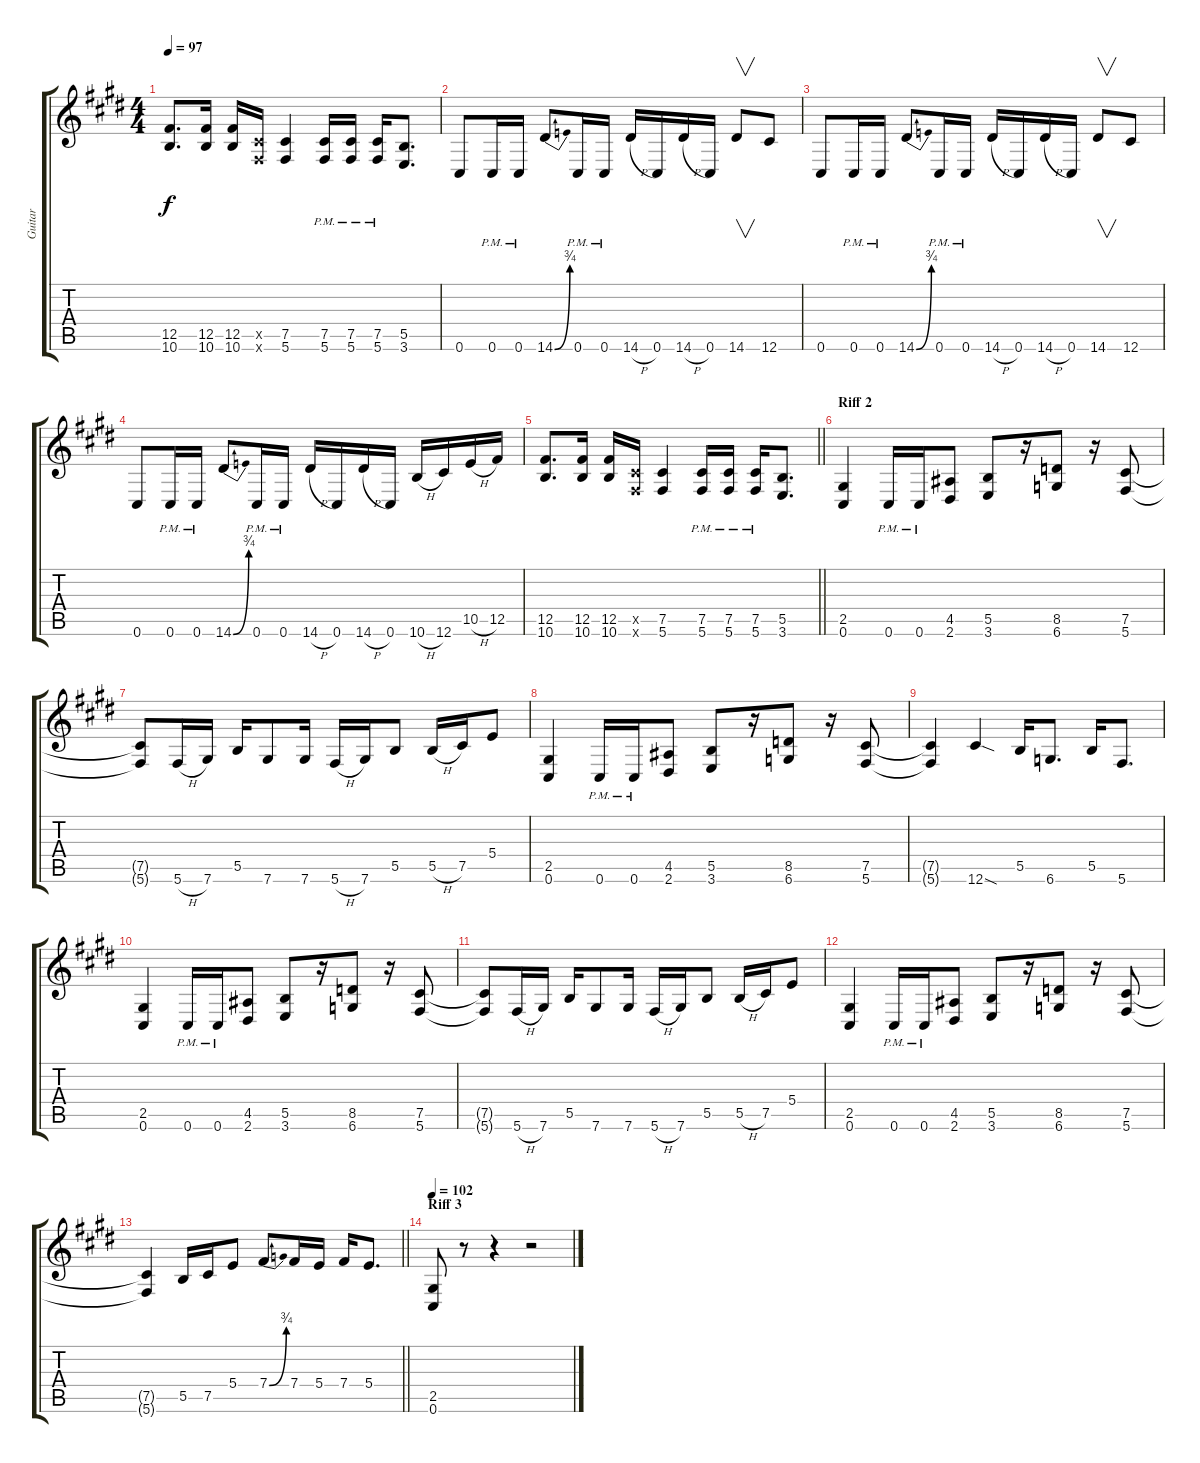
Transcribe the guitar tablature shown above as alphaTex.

\track ("Guitar" "Guitar") {instrument distortionguitar}
\staff {score tabs}
\tuning (Db4 Ab3 E3 B2 Gb2 Db2) {hide}
\ts (4 4)
\tempo 97
\clef g2
\ks e
(12.5 10.6).8{d dy f} (12.5 10.6).16 (12.5 10.6).16 (7.5{x} 5.6{x}).16 (7.5 5.6).4 (7.5{pm} 5.6{pm}).16 (7.5{pm} 5.6{pm}).16 (7.5{pm} 5.6{pm}).16 (5.5 3.6).8{d} |
0.6.8 0.6{pm}.16 0.6{pm}.16 14.6{be (bend 0 0 60 3)}.8 0.6{pm}.16 0.6{pm}.16 14.6{h}.16 0.6.16 14.6{h}.16 0.6.16 14.6.8{v} 12.6.8 |
0.6.8 0.6{pm}.16 0.6{pm}.16 14.6{be (bend 0 0 60 3)}.8 0.6{pm}.16 0.6{pm}.16 14.6{h}.16 0.6.16 14.6{h}.16 0.6.16 14.6.8{v} 12.6.8 |
0.6.8 0.6{pm}.16 0.6{pm}.16 14.6{be (bend 0 0 60 3)}.8 0.6{pm}.16 0.6{pm}.16 14.6{h}.16 0.6.16 14.6{h}.16 0.6.16 10.6{h}.16 12.6.16 10.5{h}.16 12.5.16 |
\barLineRight lightlight
(12.5 10.6).8{d} (12.5 10.6).16 (12.5 10.6).16 (7.5{x} 5.6{x}).16 (7.5 5.6).4 (7.5{pm} 5.6{pm}).16 (7.5{pm} 5.6{pm}).16 (7.5{pm} 5.6{pm}).16 (5.5 3.6).8{d} |
\section ("" "Riff 2")
(2.5 0.6).4 0.6{pm}.16 0.6{pm}.16 (4.5 2.6).8 (5.5 3.6).8 r.16 (8.5 6.6).8 r.16 (7.5 5.6).8 |
(7.5{t} 5.6{t}).8 5.6{h}.16 7.6.16 5.5.16 7.6.8 7.6.16 5.6{h}.16 7.6.16 5.5.8 5.5{h}.16 7.5.16 5.4.8 |
(2.5 0.6).4 0.6{pm}.16 0.6{pm}.16 (4.5 2.6).8 (5.5 3.6).8 r.16 (8.5 6.6).8 r.16 (7.5 5.6).8 |
(7.5{t} 5.6{t}).4 12.6{sod}.4 5.5.16 6.6.8{d} 5.5.16 5.6.8{d} |
(2.5 0.6).4 0.6{pm}.16 0.6{pm}.16 (4.5 2.6).8 (5.5 3.6).8 r.16 (8.5 6.6).8 r.16 (7.5 5.6).8 |
(7.5{t} 5.6{t}).8 5.6{h}.16 7.6.16 5.5.16 7.6.8 7.6.16 5.6{h}.16 7.6.16 5.5.8 5.5{h}.16 7.5.16 5.4.8 |
(2.5 0.6).4 0.6{pm}.16 0.6{pm}.16 (4.5 2.6).8 (5.5 3.6).8 r.16 (8.5 6.6).8 r.16 (7.5 5.6).8 |
\barLineRight lightlight
(7.5{t} 5.6{t}).4 5.5.16 7.5.16 5.4.8 7.4{be (bend 0 0 60 3)}.8 7.4.16 5.4.16 7.4.16 5.4.8{d} |
\section ("" "Riff 3")
\tempo 102
(2.5 0.6).8 r.8 r.4 r.2
